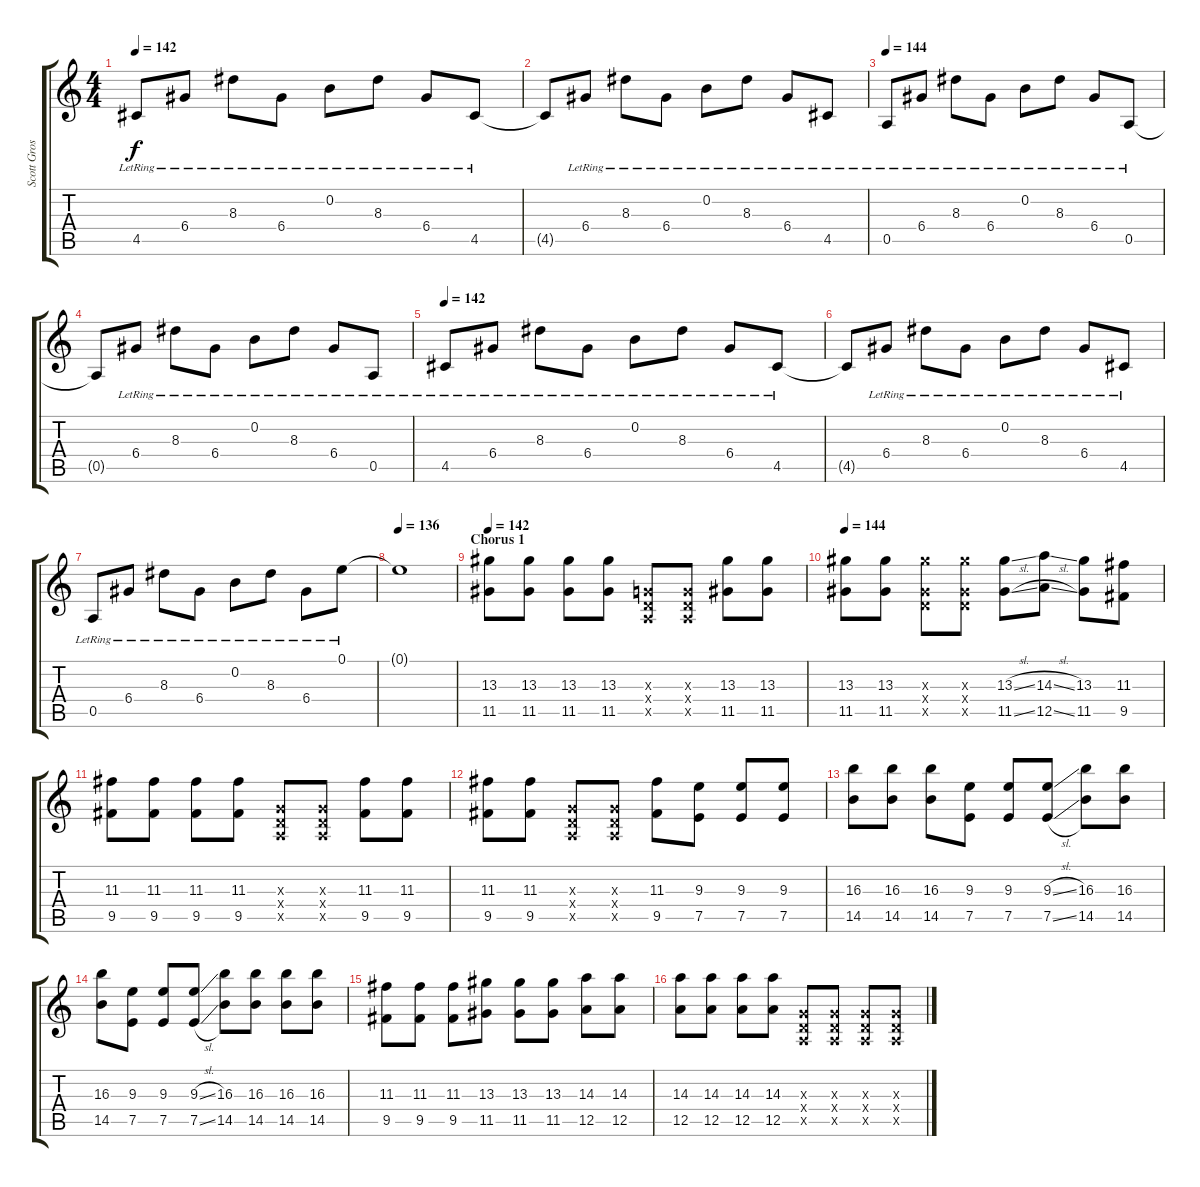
\track ("Scott Gross" "Scott Gros") {instrument electricguitarclean}
\staff {score tabs}
\tuning (E4 B3 G3 D3 A2 E2) {hide}
\ts (4 4)
\tempo 142
\clef g2
\ks c
4.5{lr}.8{dy f} 6.4{lr}.8 8.3{lr}.8 6.4{lr}.8 0.2{lr}.8 8.3{lr}.8 6.4{lr}.8 4.5{lr}.8 |
4.5{t}.8 6.4{lr}.8 8.3{lr}.8 6.4{lr}.8 0.2{lr}.8 8.3{lr}.8 6.4{lr}.8 4.5{lr}.8 |
\tempo 144
0.5{lr}.8 6.4{lr}.8 8.3{lr}.8 6.4{lr}.8 0.2{lr}.8 8.3{lr}.8 6.4{lr}.8 0.5{lr}.8 |
0.5{t}.8 6.4{lr}.8 8.3{lr}.8 6.4{lr}.8 0.2{lr}.8 8.3{lr}.8 6.4{lr}.8 0.5{lr}.8 |
\tempo 142
4.5{lr}.8 6.4{lr}.8 8.3{lr}.8 6.4{lr}.8 0.2{lr}.8 8.3{lr}.8 6.4{lr}.8 4.5{lr}.8 |
4.5{t}.8 6.4{lr}.8 8.3{lr}.8 6.4{lr}.8 0.2{lr}.8 8.3{lr}.8 6.4{lr}.8 4.5{lr}.8 |
0.5{lr}.8 6.4{lr}.8 8.3{lr}.8 6.4{lr}.8 0.2{lr}.8 8.3{lr}.8 6.4{lr}.8 0.1{lr}.8 |
\tempo 136
0.1{t}.1 |
\section ("" "Chorus 1")
\tempo 142
(13.3 11.5).8{volume 13 instrument overdrivenguitar} (13.3 11.5).8 (13.3 11.5).8 (13.3 11.5).8 (0.3{x} 0.4{x} 0.5{x}).8 (0.3{x} 0.4{x} 0.5{x}).8 (13.3 11.5).8 (13.3 11.5).8 |
\tempo 144
(13.3 11.5).8 (13.3 11.5).8 (13.3{x} 0.4{x} 11.5{x}).8 (13.3{x} 0.4{x} 11.5{x}).8 (13.3{sl} 11.5{sl}).8 (14.3{sl} 12.5{sl}).8 (13.3 11.5).8 (11.3 9.5).8 |
(11.3 9.5).8 (11.3 9.5).8 (11.3 9.5).8 (11.3 9.5).8 (0.3{x} 0.4{x} 0.5{x}).8 (0.3{x} 0.4{x} 0.5{x}).8 (11.3 9.5).8 (11.3 9.5).8 |
(11.3 9.5).8 (11.3 9.5).8 (0.3{x} 0.4{x} 0.5{x}).8 (0.3{x} 0.4{x} 0.5{x}).8 (11.3 9.5).8 (9.3 7.5).8 (9.3 7.5).8 (9.3 7.5).8 |
(16.3 14.5).8 (16.3 14.5).8 (16.3 14.5).8 (9.3 7.5).8 (9.3 7.5).8 (9.3{sl} 7.5{sl}).8 (16.3 14.5).8 (16.3 14.5).8 |
(16.3 14.5).8 (9.3 7.5).8 (9.3 7.5).8 (9.3{sl} 7.5{sl}).8 (16.3 14.5).8 (16.3 14.5).8 (16.3 14.5).8 (16.3 14.5).8 |
(11.3 9.5).8 (11.3 9.5).8 (11.3 9.5).8 (13.3 11.5).8 (13.3 11.5).8 (13.3 11.5).8 (14.3 12.5).8 (14.3 12.5).8 |
(14.3 12.5).8 (14.3 12.5).8 (14.3 12.5).8 (14.3 12.5).8 (0.3{x} 0.4{x} 0.5{x}).8 (0.3{x} 0.4{x} 0.5{x}).8 (0.3{x} 0.4{x} 0.5{x}).8 (0.3{x} 0.4{x} 0.5{x}).8
